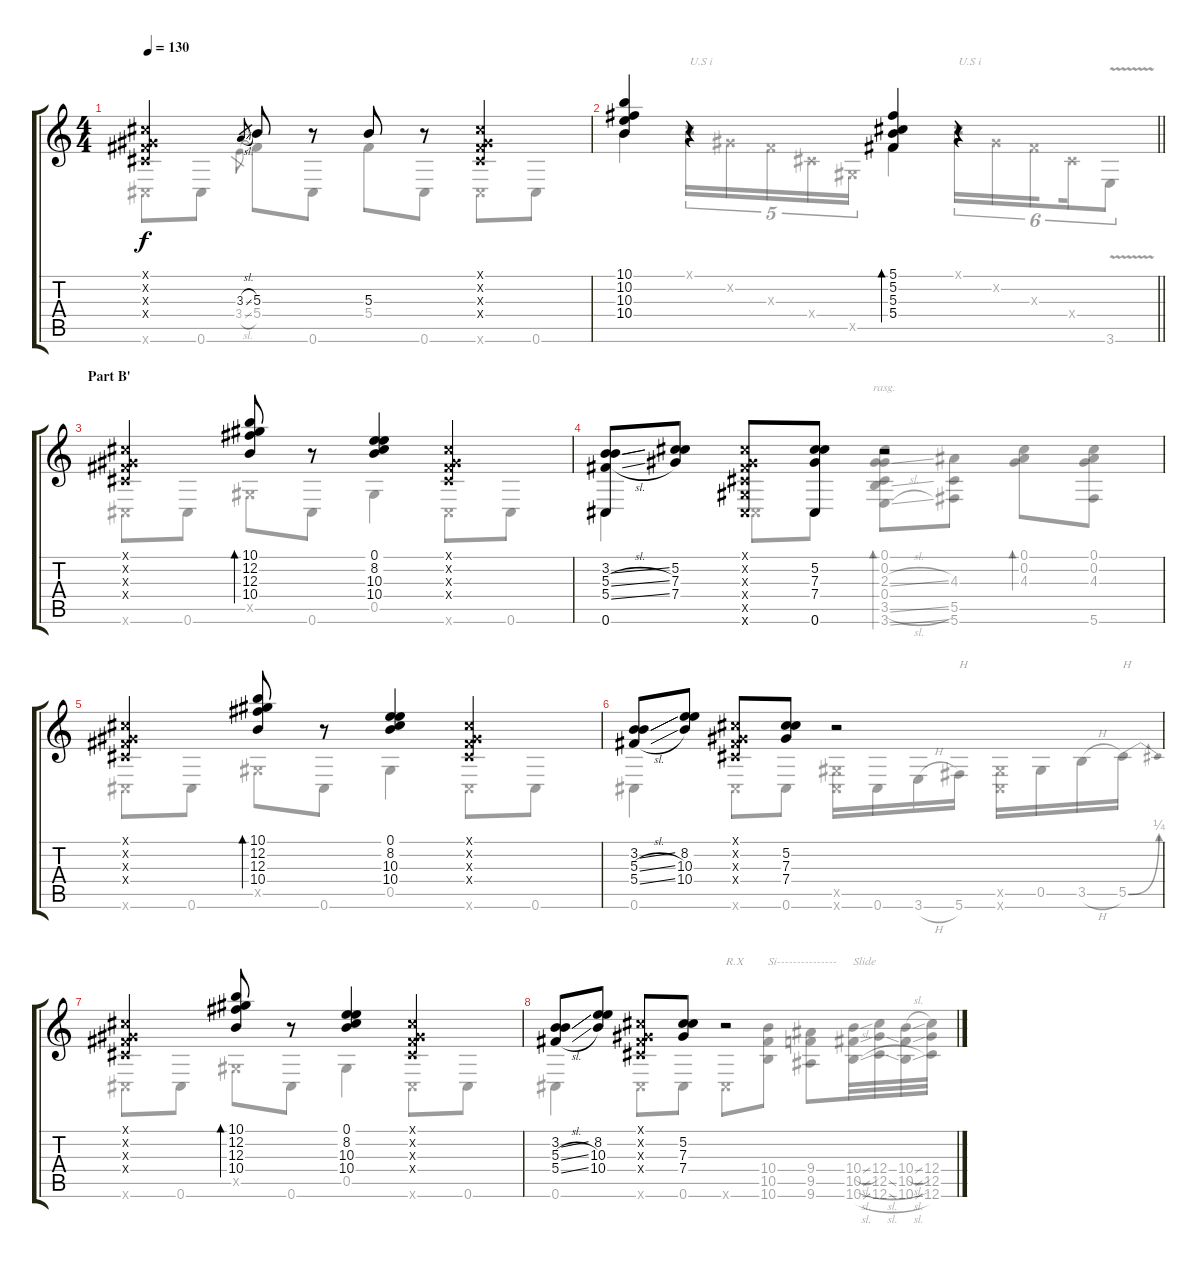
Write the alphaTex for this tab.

\track "" {instrument acousticguitarsteel}
\staff {score tabs}
\tuning (Db4 Ab3 Gb3 Db3 Ab2 Db2) {hide}
\voice
\ts (4 4)
\tempo 130
\clef g2
\ks c
(0.1{x} 0.2{x} 0.3{x} 0.4{x}).4{dy f} 3.3{sl}.8{gr} 5.3.8 r.8 5.3.8 r.8 (0.1{x} 0.2{x} 0.3{x} 0.4{x}).4 |
\barLineRight lightlight
(10.1 10.2 10.3 10.4).4 r.4 (5.1 5.2 5.3 5.4).4{bd 60} r.4 |
\section ("" "Part B'")
(0.1{x} 0.2{x} 0.3{x} 0.4{x}).4 (10.1 12.2 12.3 10.4).8{bd 60} r.8 (0.1 8.2 10.3 10.4).4 (0.1{x} 0.2{x} 0.3{x} 0.4{x}).4 |
(3.2{sl} 5.3{sl} 5.4{sl} 0.6).8 (5.2 7.3 7.4).8 (0.1{x} 0.2{x} 0.3{x} 0.4{x} 0.5{x} 0.6{x}).8 (5.2 7.3 7.4 0.6).8 r.2 |
(0.1{x} 0.2{x} 0.3{x} 0.4{x}).4 (10.1 12.2 12.3 10.4).8{bd 60} r.8 (0.1 8.2 10.3 10.4).4 (0.1{x} 0.2{x} 0.3{x} 0.4{x}).4 |
(3.2{sl} 5.3{sl} 5.4{sl}).8 (8.2 10.3 10.4).8 (0.1{x} 0.2{x} 0.3{x} 0.4{x}).8 (5.2 7.3 7.4).8 r.2 |
(0.1{x} 0.2{x} 0.3{x} 0.4{x}).4 (10.1 12.2 12.3 10.4).8{bd 60} r.8 (0.1 8.2 10.3 10.4).4 (0.1{x} 0.2{x} 0.3{x} 0.4{x}).4 |
(3.2{sl} 5.3{sl} 5.4{sl}).8 (8.2 10.3 10.4).8 (0.1{x} 0.2{x} 0.3{x} 0.4{x}).8 (5.2 7.3 7.4).8 r.2
\voice
\clef g2
\ottava regular
\simile none
\ks c
0.6{x}.8{dy f} 0.6.8 3.4{sl}.8{gr} 5.4.8 0.6.8 5.4.8 0.6.8 0.6{x}.8 0.6.8 |
\barLineRight lightlight
10.4.4 0.1{x}.16{tu (5 4) txt "U.S i"} 0.2{x}.16{tu (5 4)} 0.3{x}.16{tu (5 4)} 0.4{x}.16{tu (5 4)} 0.5{x}.16{tu (5 4)} 5.4.4 0.1{x}.16{tu (6 4) txt "U.S i"} 0.2{x}.16{tu (6 4)} 0.3{x}.16{tu (6 4) beam splitsecondary} 0.4{x}.16{tu (6 4)} 3.6{v}.8{tu (6 4)} |
0.6{x}.8 0.6.8 0.5{x}.8 0.6.8 0.5.4 0.6{x}.8 0.6.8 |
0.6.4 0.6{x}.8 0.6.8 (0.1 0.2 2.3{sl} 0.4 3.5{sl} 3.6{sl}).8{bd 60 rasg ii} (4.3 5.5 5.6).8 (0.1 0.2 4.3).8{bd 60} (0.1 0.2 4.3 5.6).8 |
0.6{x}.8 0.6.8 0.5{x}.8 0.6.8 0.5.4 0.6{x}.8 0.6.8 |
0.6.4 0.6{x}.8 0.6.8 (0.5{x} 0.6{x}).16 0.6.16 3.6{h}.16 5.6.16{txt "H"} (0.5{x} 0.6{x}).16 0.5.16 3.5{h}.16 5.5{be (bend 0 0 60 1)}.16{txt "H"} |
0.6{x}.8 0.6.8 0.5{x}.8 0.6.8 0.5.4 0.6{x}.8 0.6.8 |
0.6.4 0.6{x}.8 0.6.8 0.6{x}.8{txt "R.X"} (10.4 10.5 10.6).8{txt "Si---------------"} (9.4 9.5 9.6).8 (10.4{sl} 10.5{sl} 10.6{sl}).32{txt "Slide"} (12.4 12.5{sl} 12.6{sl}).32 (10.4{sl} 10.5{sl} 10.6{sl}).32 (12.4{sl} 12.5{sl} 12.6{sl}).32
